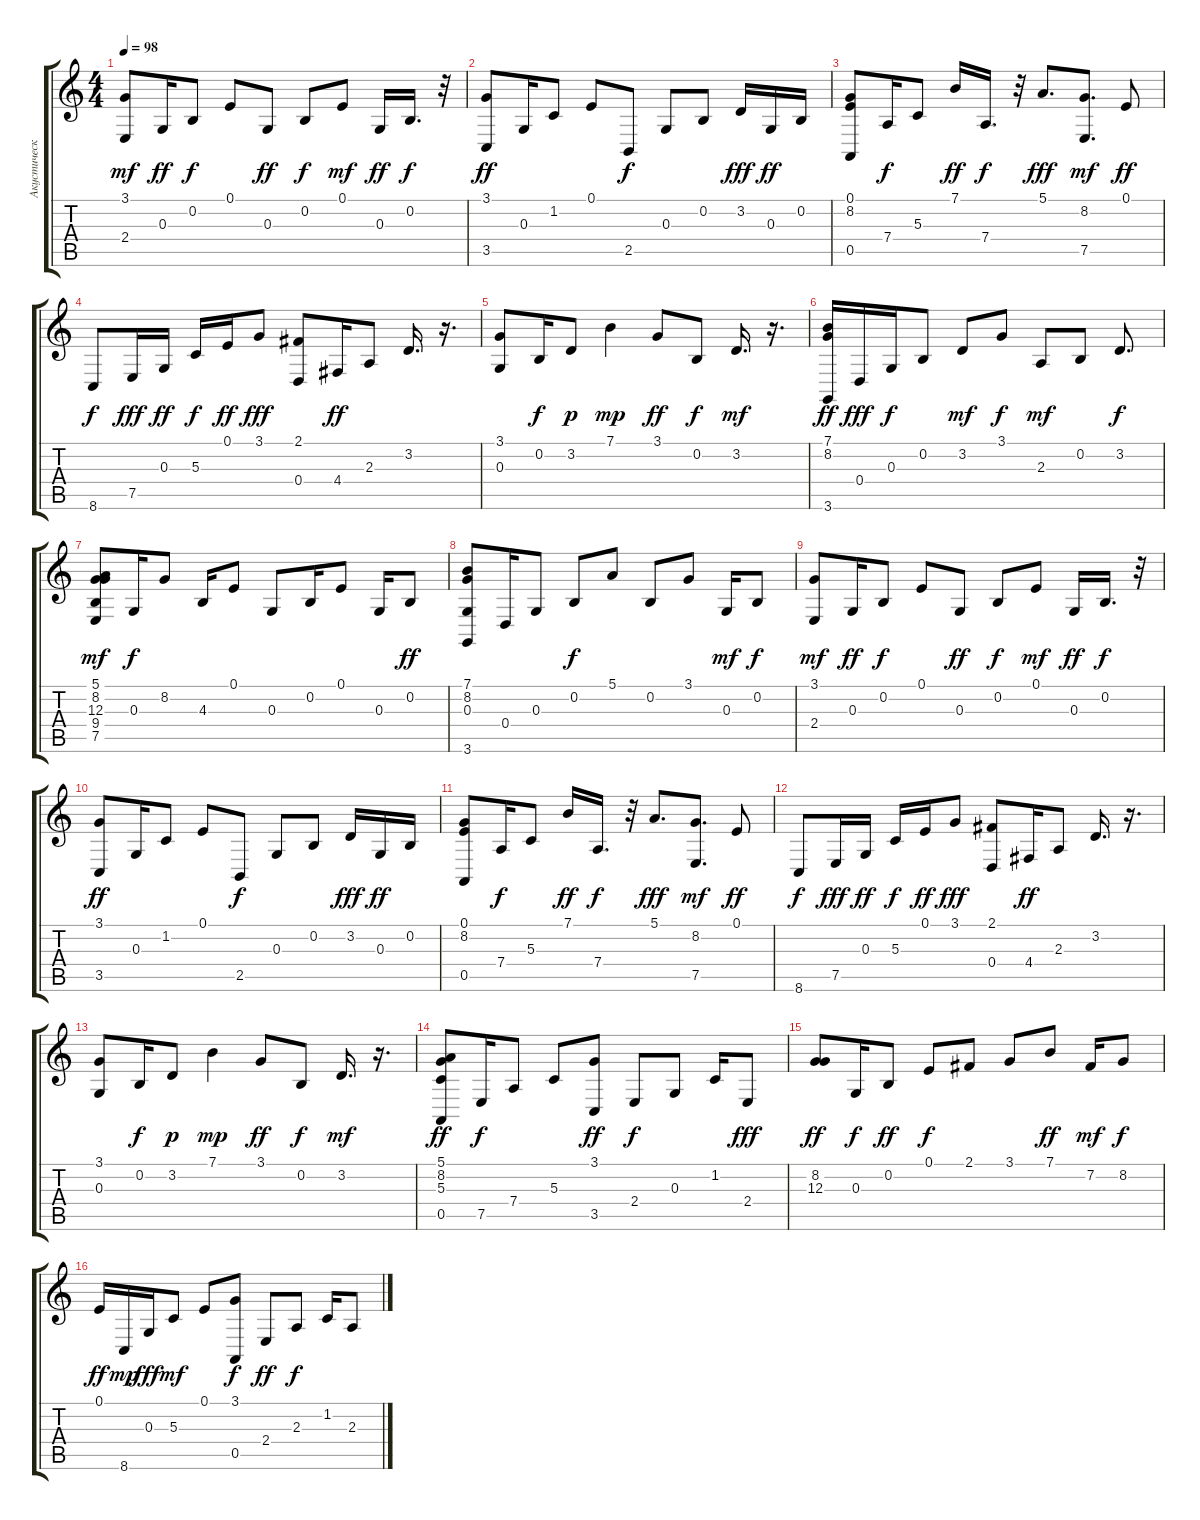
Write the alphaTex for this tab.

\track ("Акустический Гранд Роял" "Акустическ") {instrument acousticgrandpiano}
\staff {score tabs}
\tuning (E4 B3 G3 D3 A2 E2) {hide}
\ts (4 4)
\tempo 98
\clef g2
\ks c
(3.1 2.4).8{dy mf} 0.3.16{dy ff} 0.2.8{dy f} 0.1.8 0.3.8{dy ff} 0.2.8{dy f} 0.1.8{dy mf} 0.3.16{dy ff} 0.2.16{d dy f} r.32 |
(3.1 3.5).8{dy ff} 0.3.16 1.2.8 0.1.8 2.5.8{dy f} 0.3.8 0.2.8 3.2.16{dy fff} 0.3.16{dy ff} 0.2.16 |
(0.1 8.2 0.5).8 7.4.16{dy f} 5.3.8 7.1.16{dy ff} 7.4.16{d dy f} r.32 5.1.8{d dy fff} (8.2 7.5).8{d dy mf} 0.1.8{dy ff} |
8.6.8{dy f} 7.5.16{dy fff} 0.3.16{dy ff} 5.3.16{dy f} 0.1.16{dy ff} 3.1.8{dy fff} (2.1 0.4).8 4.4.16{dy ff} 2.3.8 3.2.16{d} r.16{d} |
(3.1 0.3).8 0.2.16{dy f} 3.2.8{dy p} 7.1.4{dy mp} 3.1.8{dy ff} 0.2.8{dy f} 3.2.16{d dy mf} r.16{d} |
(7.1 8.2 3.6).16{dy ff} 0.4.16{dy fff} 0.3.16{dy f} 0.2.8 3.2.8{dy mf} 3.1.8{dy f} 2.3.8{dy mf} 0.2.8 3.2.8{d dy f} |
(5.1 8.2 12.3 9.4 7.5).8{dy mf} 0.3.16{dy f} 8.2.8 4.3.16 0.1.8 0.3.8 0.2.16 0.1.8 0.3.16 0.2.8{dy ff} |
(7.1 8.2 0.3 3.6).8 0.4.16 0.3.8 0.2.8{dy f} 5.1.8 0.2.8 3.1.8 0.3.16{dy mf} 0.2.8{dy f} |
(3.1 2.4).8{dy mf} 0.3.16{dy ff} 0.2.8{dy f} 0.1.8 0.3.8{dy ff} 0.2.8{dy f} 0.1.8{dy mf} 0.3.16{dy ff} 0.2.16{d dy f} r.32 |
(3.1 3.5).8{dy ff} 0.3.16 1.2.8 0.1.8 2.5.8{dy f} 0.3.8 0.2.8 3.2.16{dy fff} 0.3.16{dy ff} 0.2.16 |
(0.1 8.2 0.5).8 7.4.16{dy f} 5.3.8 7.1.16{dy ff} 7.4.16{d dy f} r.32 5.1.8{d dy fff} (8.2 7.5).8{d dy mf} 0.1.8{dy ff} |
8.6.8{dy f} 7.5.16{dy fff} 0.3.16{dy ff} 5.3.16{dy f} 0.1.16{dy ff} 3.1.8{dy fff} (2.1 0.4).8 4.4.16{dy ff} 2.3.8 3.2.16{d} r.16{d} |
(3.1 0.3).8 0.2.16{dy f} 3.2.8{dy p} 7.1.4{dy mp} 3.1.8{dy ff} 0.2.8{dy f} 3.2.16{d dy mf} r.16{d} |
(5.1 8.2 5.3 0.5).8{dy ff} 7.5.16{dy f} 7.4.8 5.3.8 (3.1 3.5).8{dy ff} 2.4.8{dy f} 0.3.8 1.2.16 2.4.8{dy fff} |
(8.2 12.3).8{dy ff} 0.3.16{dy f} 0.2.8{dy ff} 0.1.8{dy f} 2.1.8 3.1.8 7.1.8{dy ff} 7.2.16{dy mf} 8.2.8{dy f} |
0.1.16{dy ff} 8.6.16{dy mp} 0.3.16{dy fff} 5.3.8{dy mf} 0.1.8 (3.1 0.5).8{dy f} 2.4.8{dy ff} 2.3.8{dy f} 1.2.16 2.3.8
